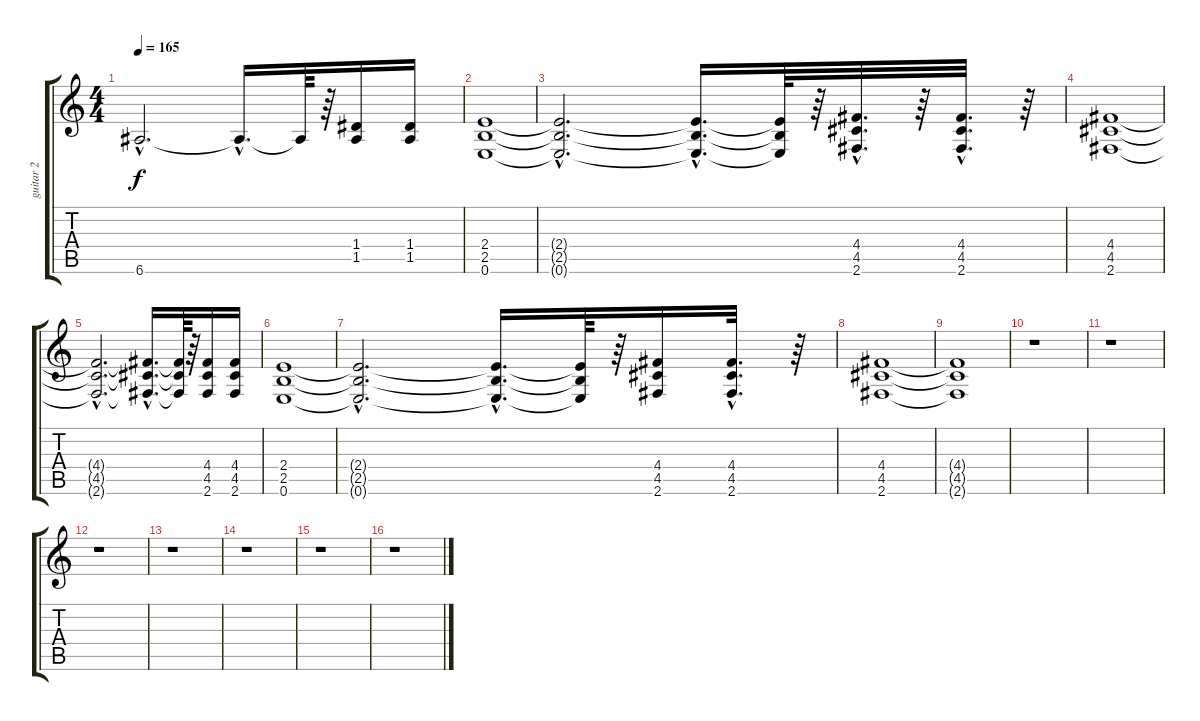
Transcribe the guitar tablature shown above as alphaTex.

\track ("guitar 2" "guitar 2") {instrument distortionguitar}
\staff {score tabs}
\tuning (E4 B3 G3 D3 A2 E2) {hide}
\ts (4 4)
\tempo 165
\clef g2
\ks c
6.6{hac t}.2{d dy f} 6.6{hac t}.16{d} 6.6{t}.64 r.64 (1.4 1.5).16 (1.4 1.5).16 |
(2.4 2.5 0.6).1 |
(2.4{hac t} 2.5{hac t} 0.6{hac t}).2{d} (2.4{hac t} 2.5{hac t} 0.6{hac t}).16{d} (2.4{t} 2.5{t} 0.6{t}).64 r.64 (4.4{hac} 4.5{hac} 2.6{hac}).32{d} r.64 (4.4{hac} 4.5{hac} 2.6{hac}).32{d} r.64 |
(4.4 4.5 2.6).1 |
(4.4{hac t} 4.5{hac t} 2.6{hac t}).2{d} (4.4{hac t} 4.5{hac t} 2.6{hac t}).16{d} (4.4{t} 4.5{t} 2.6{t}).64 r.64 (4.4 4.5 2.6).16 (4.4 4.5 2.6).16 |
(2.4 2.5 0.6).1 |
(2.4{hac t} 2.5{hac t} 0.6{hac t}).2{d} (2.4{hac t} 2.5{hac t} 0.6{hac t}).16{d} (2.4{t} 2.5{t} 0.6{t}).64 r.64 (4.4 4.5 2.6).16 (4.4{hac} 4.5{hac} 2.6{hac}).32{d} r.64 |
(4.4 4.5 2.6).1 |
(4.4{t} 4.5{t} 2.6{t}).1 |
r.1 |
r.1 |
r.1 |
r.1 |
r.1 |
r.1 |
r.1
